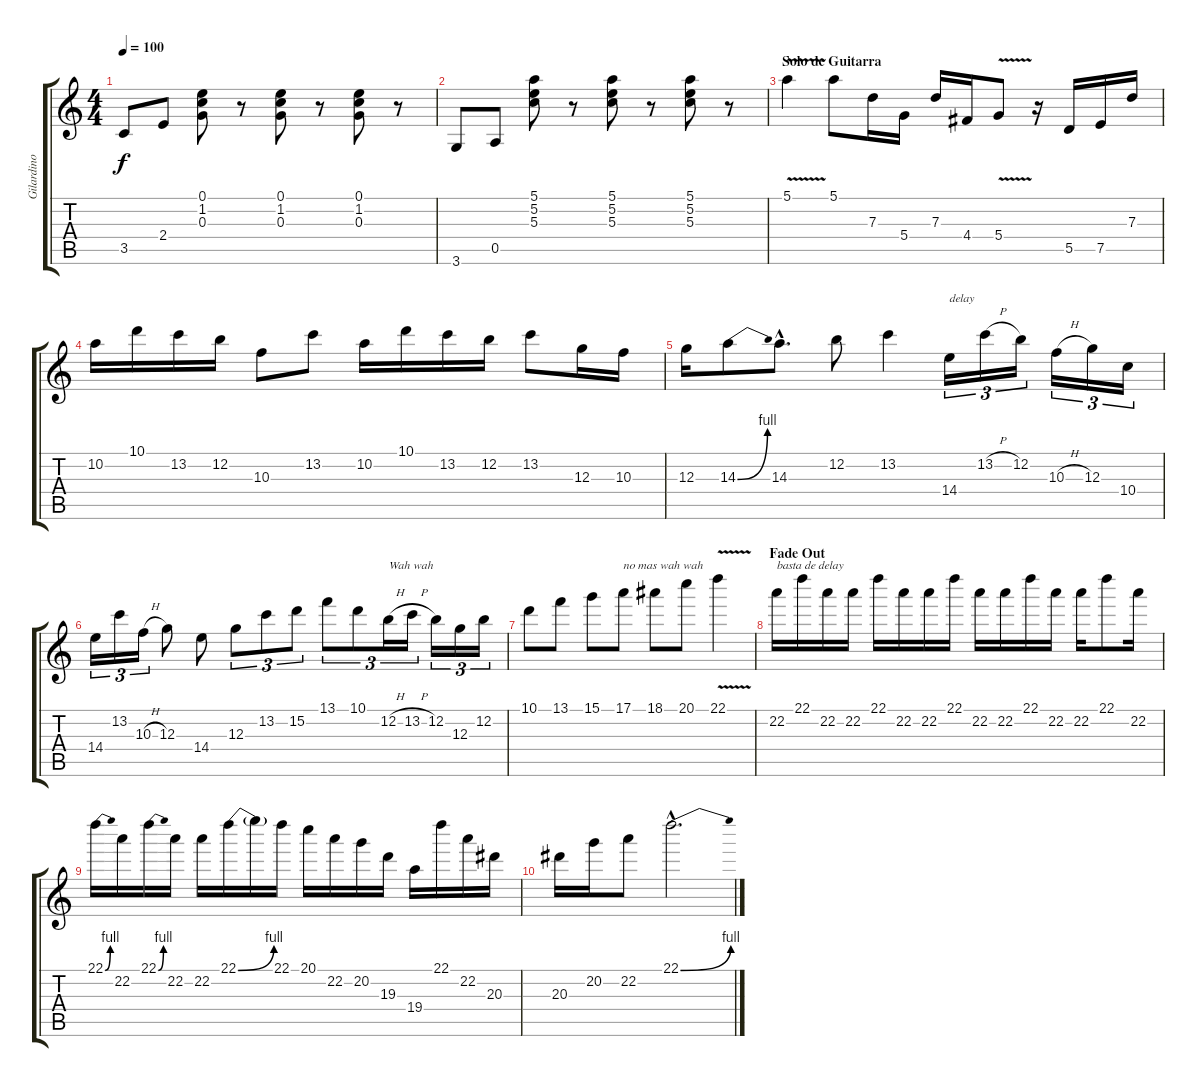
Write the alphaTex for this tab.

\track ("Gilardino" "Gilardino") {instrument electricguitarclean}
\staff {score tabs}
\tuning (E4 B3 G3 D3 A2 E2) {hide}
\ts (4 4)
\tempo 100
\clef g2
\ks c
3.5.8{dy f} 2.4.8 (0.1 1.2 0.3).8 r.8 (0.1 1.2 0.3).8 r.8 (0.1 1.2 0.3).8 r.8 |
3.6.8 0.5.8 (5.1 5.2 5.3).8 r.8 (5.1 5.2 5.3).8 r.8 (5.1 5.2 5.3).8 r.8 |
\section ("" "Solo de Guitarra")
5.1{v}.4{volume 15} 5.1.8 7.3.16 5.4.16 7.3.16 4.4.16 5.4{v}.8 r.16 5.5.16 7.5.16 7.3.16 |
10.2.16 10.1.16 13.2.16 12.2.16 10.3.8 13.2.8 10.2.16 10.1.16 13.2.16 12.2.16 13.2.8 12.3.16 10.3.16 |
12.3.16 14.3{be (bend 0 0 60 4)}.8 14.3{hac}.8{d} 12.2.8 13.2.4 14.4.16{tu (3 2) txt "delay"} 13.2{h}.16{tu (3 2)} 12.2.16{tu (3 2)} 10.3{h}.16{tu (3 2)} 12.3.16{tu (3 2)} 10.4.16{tu (3 2)} |
14.4.16{tu (3 2)} 13.2.16{tu (3 2)} 10.3{h}.16{tu (3 2)} 12.3.8 14.4.8 12.3.8{tu (3 2)} 13.2.8{tu (3 2)} 15.2.8{tu (3 2)} 13.1.8{tu (3 2)} 10.1.8{tu (3 2)} 12.2{h}.16{tu (3 2) txt "Wah wah"} 13.2{h}.16{tu (3 2)} 12.2.16{tu (3 2)} 12.3.16{tu (3 2)} 12.2.16{tu (3 2)} |
10.1.8 13.1.8 15.1.8 17.1.8{txt "no mas wah wah"} 18.1.8 20.1.8 22.1{v}.4 |
\section ("" "Fade Out")
22.2.16{txt "basta de delay"} 22.1.16 22.2.16 22.2.16 22.1.16 22.2.16 22.2.16 22.1.16 22.2.16 22.2.16 22.1.16{volume 0} 22.2.16 22.2.16 22.1.8 22.2.16 |
22.1{be (bend 0 0 60 4)}.16 22.2.16 22.1{be (bend 0 0 60 4)}.16 22.2.16 22.2.16 22.1{be (bend 0 0 60 4)}.16 22.1{t}.16 22.1.16 20.1.16 22.2.16 20.2.16 19.3.16 19.4.16 22.1.16 22.2.16 20.3.16 |
20.3.16 20.2.16 22.2.8 22.1{be (bend 0 0 60 4) hac}.2{d}
